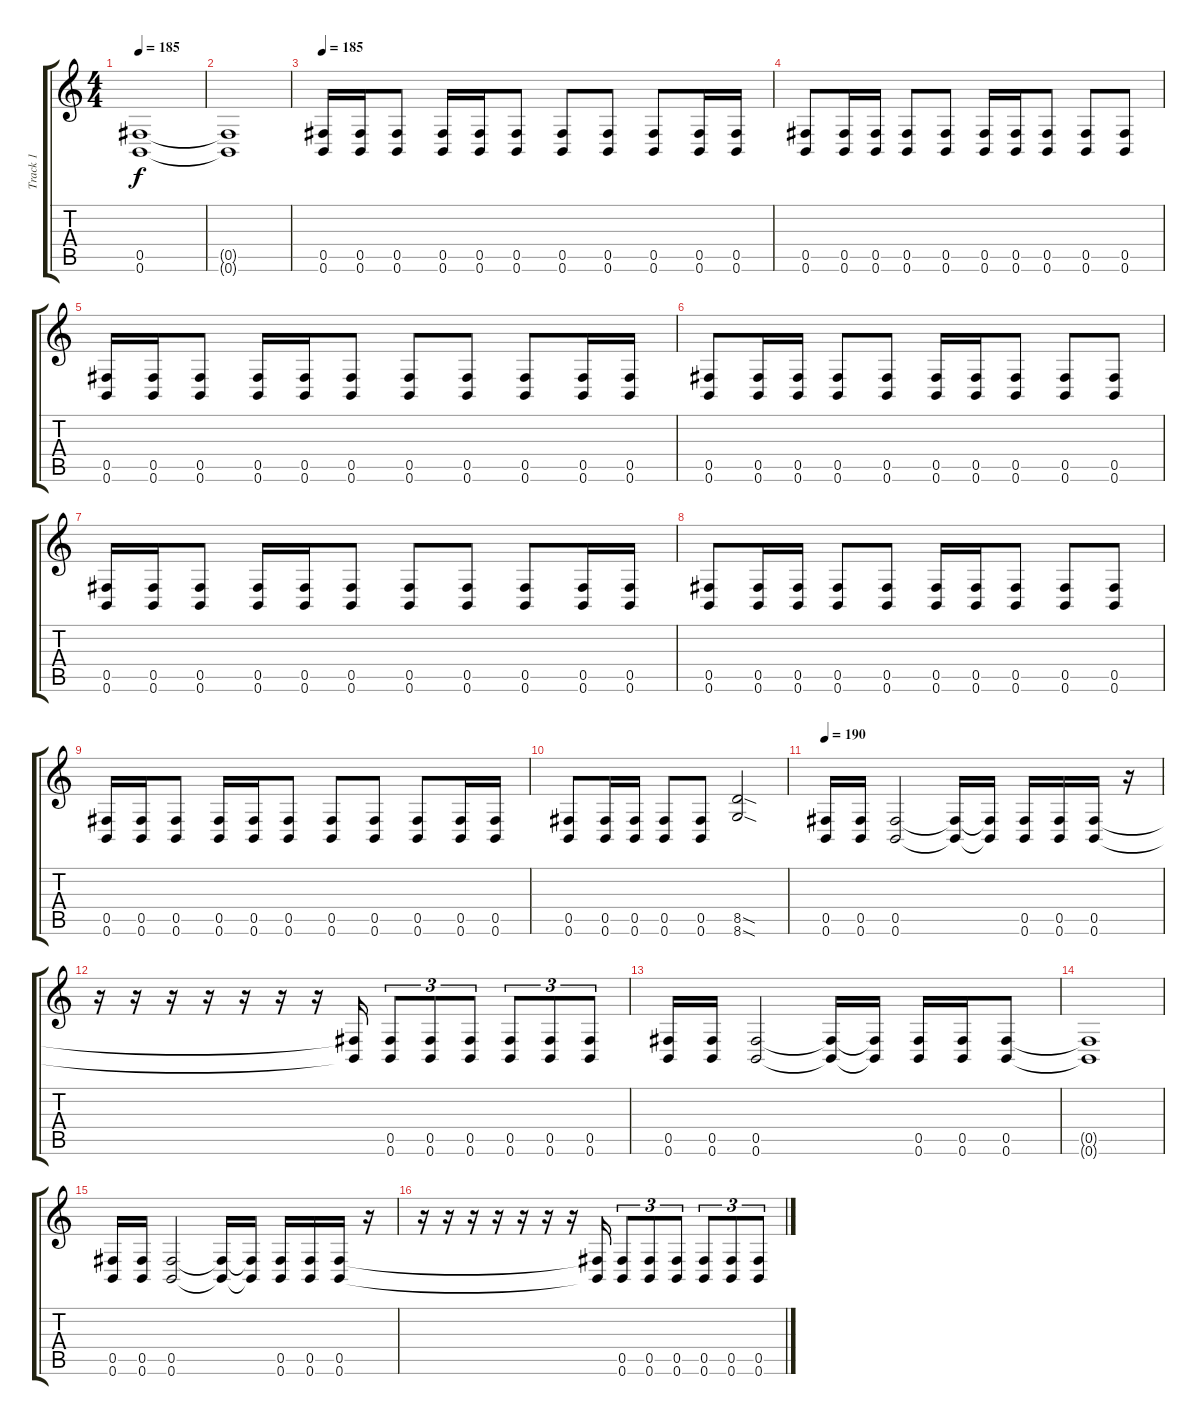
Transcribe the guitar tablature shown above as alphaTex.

\track ("Track 1" "Track 1") {instrument distortionguitar}
\staff {score tabs}
\tuning (Db4 Ab3 E3 B2 Gb2 B1) {hide}
\ts (4 4)
\tempo 185
\clef g2
\ks c
(0.5 0.6).1{dy f} |
(0.5{t} 0.6{t}).1 |
\tempo 185
(0.5 0.6).16 (0.5 0.6).16 (0.5 0.6).8 (0.5 0.6).16 (0.5 0.6).16 (0.5 0.6).8 (0.5 0.6).8 (0.5 0.6).8 (0.5 0.6).8 (0.5 0.6).16 (0.5 0.6).16 |
(0.5 0.6).8 (0.5 0.6).16 (0.5 0.6).16 (0.5 0.6).8 (0.5 0.6).8 (0.5 0.6).16 (0.5 0.6).16 (0.5 0.6).8 (0.5 0.6).8 (0.5 0.6).8 |
(0.5 0.6).16 (0.5 0.6).16 (0.5 0.6).8 (0.5 0.6).16 (0.5 0.6).16 (0.5 0.6).8 (0.5 0.6).8 (0.5 0.6).8 (0.5 0.6).8 (0.5 0.6).16 (0.5 0.6).16 |
(0.5 0.6).8 (0.5 0.6).16 (0.5 0.6).16 (0.5 0.6).8 (0.5 0.6).8 (0.5 0.6).16 (0.5 0.6).16 (0.5 0.6).8 (0.5 0.6).8 (0.5 0.6).8 |
(0.5 0.6).16 (0.5 0.6).16 (0.5 0.6).8 (0.5 0.6).16 (0.5 0.6).16 (0.5 0.6).8 (0.5 0.6).8 (0.5 0.6).8 (0.5 0.6).8 (0.5 0.6).16 (0.5 0.6).16 |
(0.5 0.6).8 (0.5 0.6).16 (0.5 0.6).16 (0.5 0.6).8 (0.5 0.6).8 (0.5 0.6).16 (0.5 0.6).16 (0.5 0.6).8 (0.5 0.6).8 (0.5 0.6).8 |
(0.5 0.6).16 (0.5 0.6).16 (0.5 0.6).8 (0.5 0.6).16 (0.5 0.6).16 (0.5 0.6).8 (0.5 0.6).8 (0.5 0.6).8 (0.5 0.6).8 (0.5 0.6).16 (0.5 0.6).16 |
(0.5 0.6).8 (0.5 0.6).16 (0.5 0.6).16 (0.5 0.6).8 (0.5 0.6).8 (8.5{sod} 8.6{sod}).2 |
\tempo 190
(0.5 0.6).16 (0.5 0.6).16 (0.5 0.6).2 (0.5{t} 0.6{t}).16 (0.5{t} 0.6{t}).16 (0.5 0.6).16 (0.5 0.6).16 (0.5 0.6).16 r.16 |
r.16 r.16 r.16 r.16 r.16 r.16 r.16 (0.5{t} 0.6{t}).16 (0.5 0.6).8{tu (3 2)} (0.5 0.6).8{tu (3 2)} (0.5 0.6).8{tu (3 2)} (0.5 0.6).8{tu (3 2)} (0.5 0.6).8{tu (3 2)} (0.5 0.6).8{tu (3 2)} |
(0.5 0.6).16 (0.5 0.6).16 (0.5 0.6).2 (0.5{t} 0.6{t}).16 (0.5{t} 0.6{t}).16 (0.5 0.6).16 (0.5 0.6).16 (0.5 0.6).8 |
(0.5{t} 0.6{t}).1 |
(0.5 0.6).16 (0.5 0.6).16 (0.5 0.6).2 (0.5{t} 0.6{t}).16 (0.5{t} 0.6{t}).16 (0.5 0.6).16 (0.5 0.6).16 (0.5 0.6).16 r.16 |
r.16 r.16 r.16 r.16 r.16 r.16 r.16 (0.5{t} 0.6{t}).16 (0.5 0.6).8{tu (3 2)} (0.5 0.6).8{tu (3 2)} (0.5 0.6).8{tu (3 2)} (0.5 0.6).8{tu (3 2)} (0.5 0.6).8{tu (3 2)} (0.5 0.6).8{tu (3 2)}
